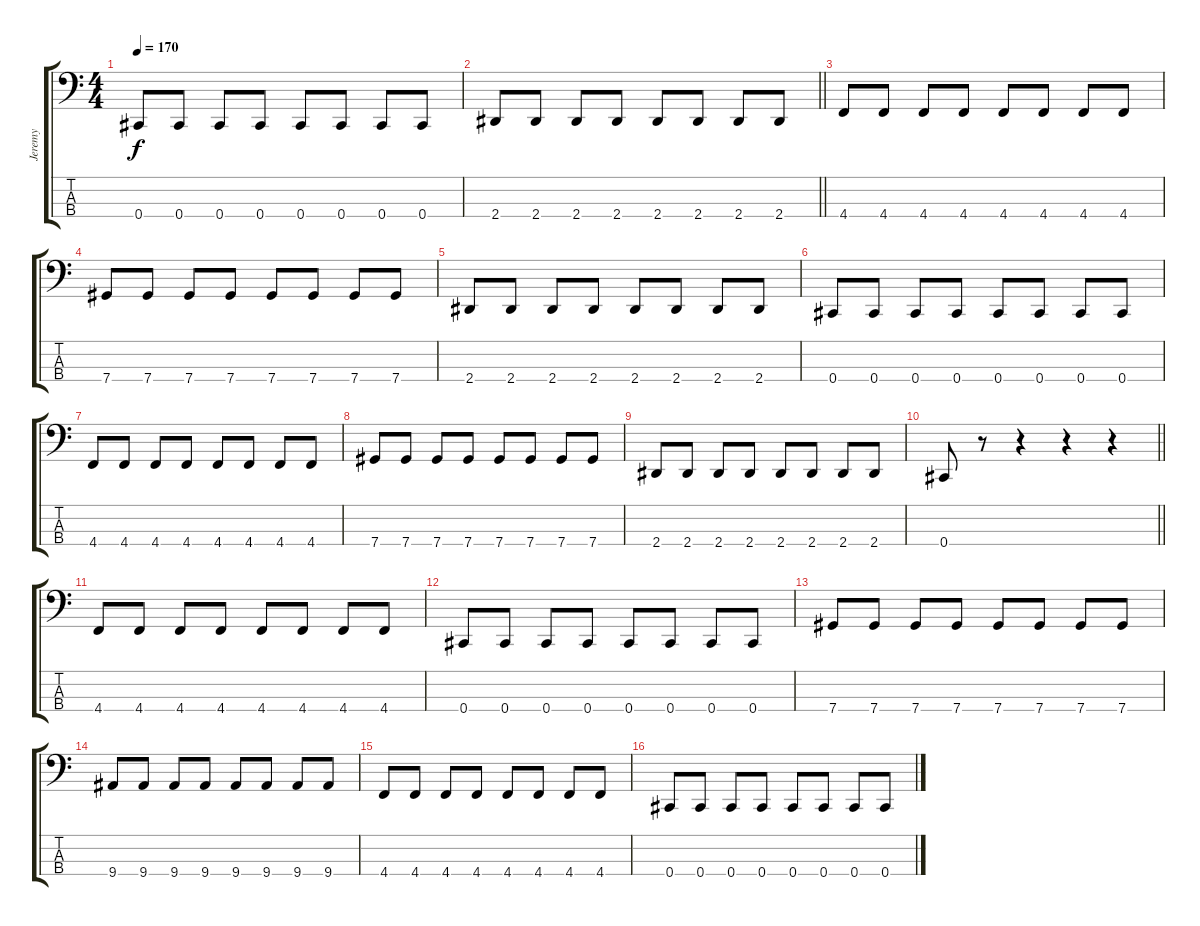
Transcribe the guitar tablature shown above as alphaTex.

\track ("Jeremy" "Jeremy") {instrument electricbassfinger}
\staff {score tabs}
\tuning (Gb2 Db2 Ab1 Db1) {hide}
\ts (4 4)
\tempo 170
\clef f4
\ks c
0.4.8{dy f} 0.4.8 0.4.8 0.4.8 0.4.8 0.4.8 0.4.8 0.4.8 |
\barLineRight lightlight
2.4.8 2.4.8 2.4.8 2.4.8 2.4.8 2.4.8 2.4.8 2.4.8 |
\section ("" "")
4.4.8 4.4.8 4.4.8 4.4.8 4.4.8 4.4.8 4.4.8 4.4.8 |
7.4.8 7.4.8 7.4.8 7.4.8 7.4.8 7.4.8 7.4.8 7.4.8 |
2.4.8 2.4.8 2.4.8 2.4.8 2.4.8 2.4.8 2.4.8 2.4.8 |
0.4.8 0.4.8 0.4.8 0.4.8 0.4.8 0.4.8 0.4.8 0.4.8 |
4.4.8 4.4.8 4.4.8 4.4.8 4.4.8 4.4.8 4.4.8 4.4.8 |
7.4.8 7.4.8 7.4.8 7.4.8 7.4.8 7.4.8 7.4.8 7.4.8 |
2.4.8 2.4.8 2.4.8 2.4.8 2.4.8 2.4.8 2.4.8 2.4.8 |
\barLineRight lightlight
0.4.8 r.8 r.4 r.4 r.4 |
\section ("" "")
4.4.8 4.4.8 4.4.8 4.4.8 4.4.8 4.4.8 4.4.8 4.4.8 |
0.4.8 0.4.8 0.4.8 0.4.8 0.4.8 0.4.8 0.4.8 0.4.8 |
7.4.8 7.4.8 7.4.8 7.4.8 7.4.8 7.4.8 7.4.8 7.4.8 |
9.4.8 9.4.8 9.4.8 9.4.8 9.4.8 9.4.8 9.4.8 9.4.8 |
4.4.8 4.4.8 4.4.8 4.4.8 4.4.8 4.4.8 4.4.8 4.4.8 |
0.4.8 0.4.8 0.4.8 0.4.8 0.4.8 0.4.8 0.4.8 0.4.8
